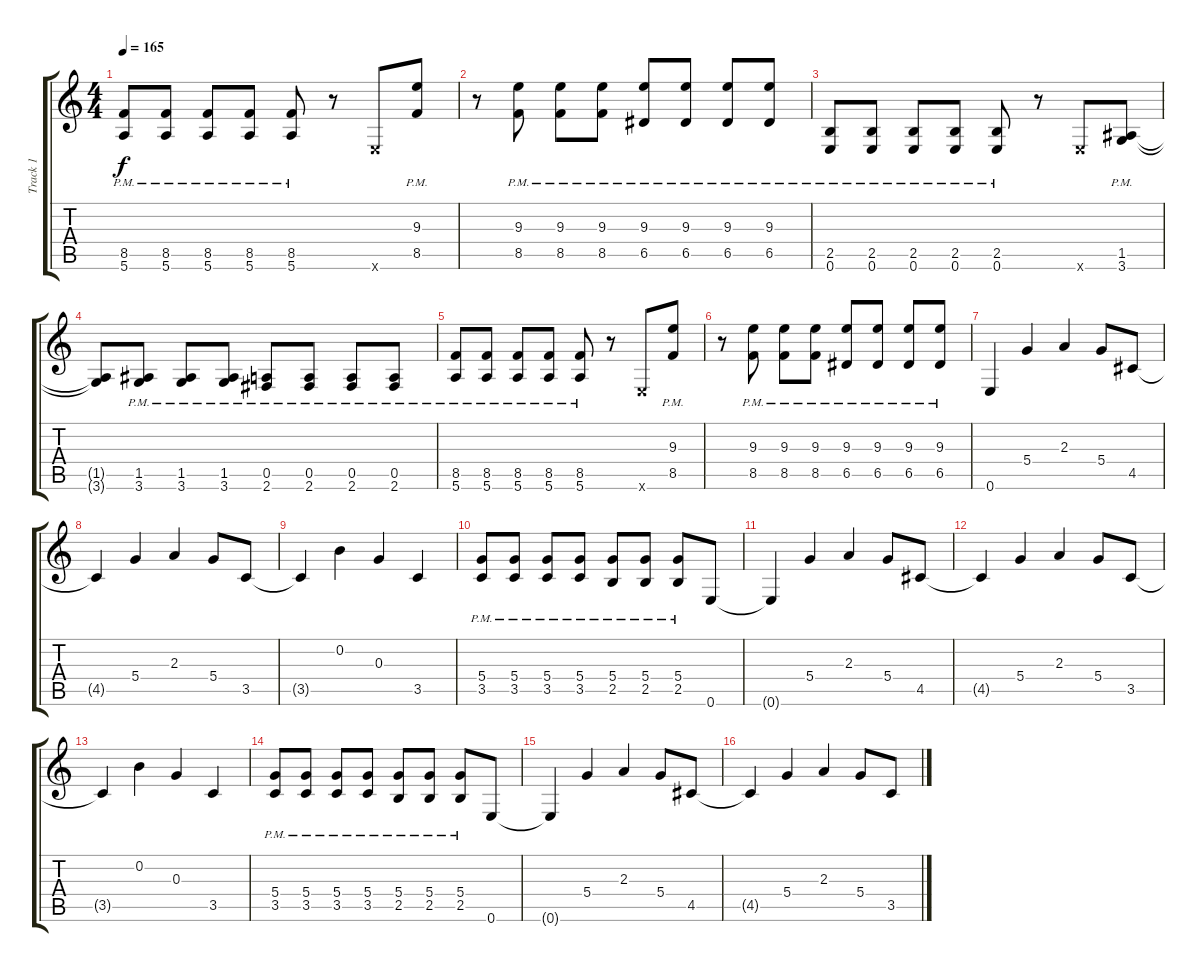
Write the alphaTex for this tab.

\track ("Track 1" "Track 1") {instrument distortionguitar}
\staff {score tabs}
\tuning (E4 B3 G3 D3 A2 E2) {hide}
\ts (4 4)
\tempo 165
\clef g2
\ks c
(8.5{pm} 5.6{pm}).8{dy f} (8.5{pm} 5.6{pm}).8 (8.5{pm} 5.6{pm}).8 (8.5{pm} 5.6{pm}).8 (8.5{pm} 5.6{pm}).8 r.8 0.6{x}.8 (9.3{pm} 8.5{pm}).8 |
r.8 (9.3{pm} 8.5{pm}).8 (9.3{pm} 8.5{pm}).8 (9.3{pm} 8.5{pm}).8 (9.3{pm} 6.5{pm}).8 (9.3{pm} 6.5{pm}).8 (9.3{pm} 6.5{pm}).8 (9.3{pm} 6.5{pm}).8 |
(2.5{pm} 0.6{pm}).8 (2.5{pm} 0.6{pm}).8 (2.5{pm} 0.6{pm}).8 (2.5{pm} 0.6{pm}).8 (2.5{pm} 0.6{pm}).8 r.8 0.6{x}.8 (1.5{pm} 3.6{pm}).8 |
(1.5{t} 3.6{t}).8 (1.5{pm} 3.6{pm}).8 (1.5{pm} 3.6{pm}).8 (1.5{pm} 3.6{pm}).8 (0.5{pm} 2.6{pm}).8 (0.5{pm} 2.6{pm}).8 (0.5{pm} 2.6{pm}).8 (0.5{pm} 2.6{pm}).8 |
(8.5{pm} 5.6{pm}).8 (8.5{pm} 5.6{pm}).8 (8.5{pm} 5.6{pm}).8 (8.5{pm} 5.6{pm}).8 (8.5{pm} 5.6{pm}).8 r.8 0.6{x}.8 (9.3{pm} 8.5{pm}).8 |
r.8 (9.3{pm} 8.5{pm}).8 (9.3{pm} 8.5{pm}).8 (9.3{pm} 8.5{pm}).8 (9.3{pm} 6.5{pm}).8 (9.3{pm} 6.5{pm}).8 (9.3{pm} 6.5{pm}).8 (9.3{pm} 6.5{pm}).8 |
0.6.4 5.4.4 2.3.4 5.4.8 4.5.8 |
4.5{t}.4 5.4.4 2.3.4 5.4.8 3.5.8 |
3.5{t}.4 0.2.4 0.3.4 3.5.4 |
(5.4{pm} 3.5{pm}).8 (5.4{pm} 3.5{pm}).8 (5.4{pm} 3.5{pm}).8 (5.4{pm} 3.5{pm}).8 (5.4{pm} 2.5{pm}).8 (5.4{pm} 2.5{pm}).8 (5.4{pm} 2.5{pm}).8 0.6.8 |
0.6{t}.4 5.4.4 2.3.4 5.4.8 4.5.8 |
4.5{t}.4 5.4.4 2.3.4 5.4.8 3.5.8 |
3.5{t}.4 0.2.4 0.3.4 3.5.4 |
(5.4{pm} 3.5{pm}).8 (5.4{pm} 3.5{pm}).8 (5.4{pm} 3.5{pm}).8 (5.4{pm} 3.5{pm}).8 (5.4{pm} 2.5{pm}).8 (5.4{pm} 2.5{pm}).8 (5.4{pm} 2.5{pm}).8 0.6.8 |
0.6{t}.4 5.4.4 2.3.4 5.4.8 4.5.8 |
4.5{t}.4 5.4.4 2.3.4 5.4.8 3.5.8
